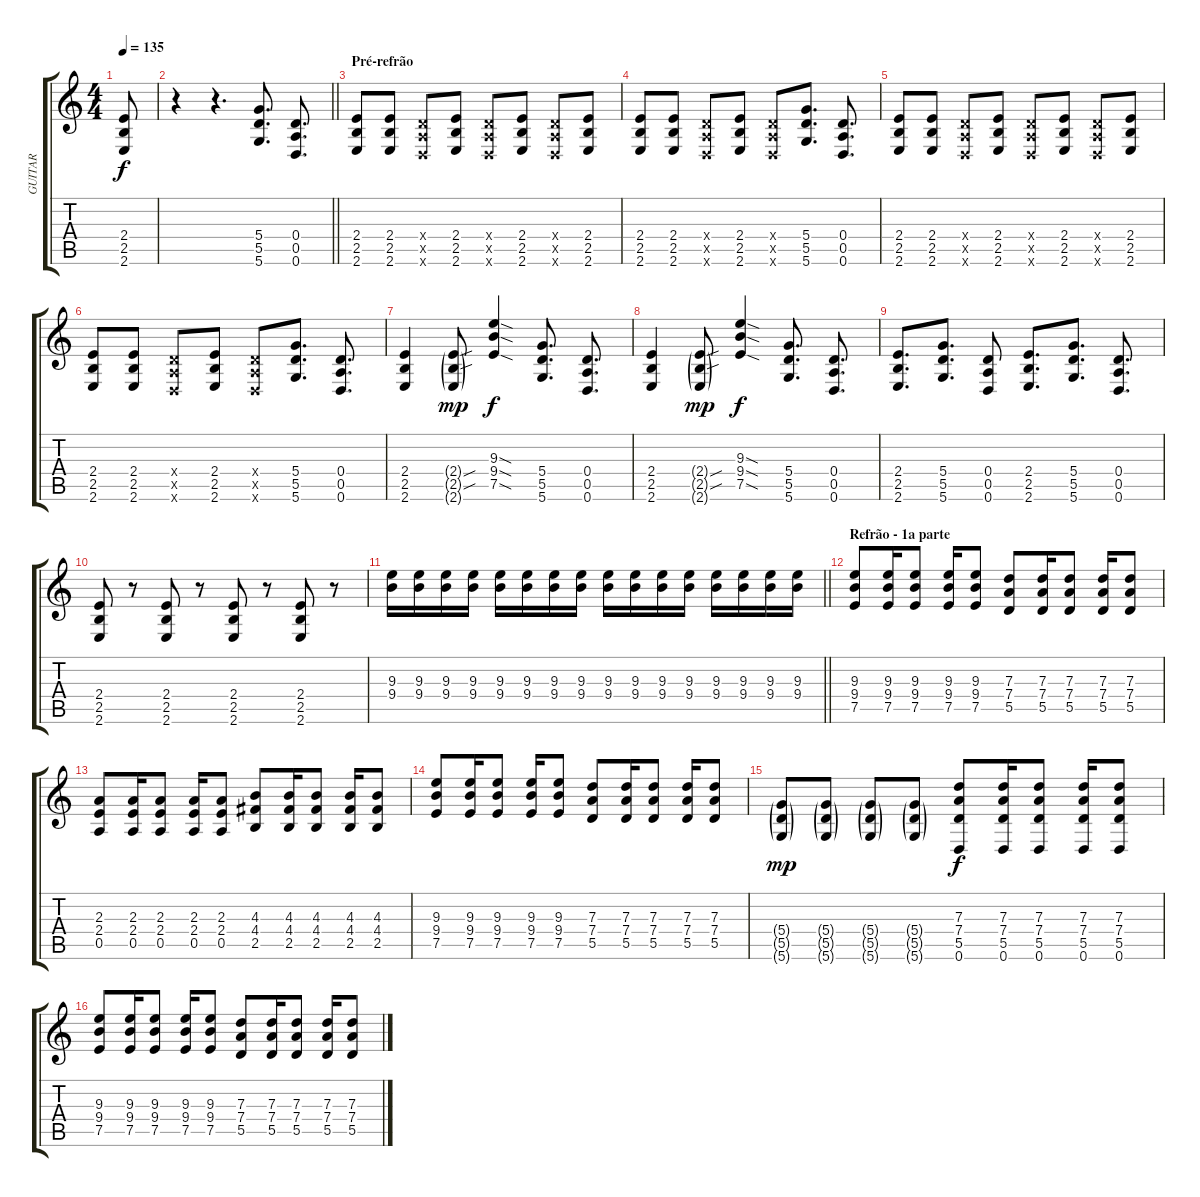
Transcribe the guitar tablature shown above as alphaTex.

\track ("GUITAR" "GUITAR") {instrument overdrivenguitar}
\staff {score tabs}
\tuning (E4 B3 G3 D3 A2 D2) {hide}
\ts (4 4)
\tempo 135
\clef g2
\ks c
(2.4 2.5 2.6).8{dy f} |
\barLineRight lightlight
r.4 r.4{d} (5.4 5.5 5.6).8{d} (0.4 0.5 0.6).8{d} |
\section ("" "Pré-refrão")
(2.4 2.5 2.6).8 (2.4 2.5 2.6).8 (0.4{x} 0.5{x} 0.6{x}).8 (2.4 2.5 2.6).8 (0.4{x} 0.5{x} 0.6{x}).8 (2.4 2.5 2.6).8 (0.4{x} 0.5{x} 0.6{x}).8 (2.4 2.5 2.6).8 |
(2.4 2.5 2.6).8 (2.4 2.5 2.6).8 (0.4{x} 0.5{x} 0.6{x}).8 (2.4 2.5 2.6).8 (0.4{x} 0.5{x} 0.6{x}).8 (5.4 5.5 5.6).8{d} (0.4 0.5 0.6).8{d} |
(2.4 2.5 2.6).8 (2.4 2.5 2.6).8 (0.4{x} 0.5{x} 0.6{x}).8 (2.4 2.5 2.6).8 (0.4{x} 0.5{x} 0.6{x}).8 (2.4 2.5 2.6).8 (0.4{x} 0.5{x} 0.6{x}).8 (2.4 2.5 2.6).8 |
(2.4 2.5 2.6).8 (2.4 2.5 2.6).8 (0.4{x} 0.5{x} 0.6{x}).8 (2.4 2.5 2.6).8 (0.4{x} 0.5{x} 0.6{x}).8 (5.4 5.5 5.6).8{d} (0.4 0.5 0.6).8{d} |
(2.4 2.5 2.6).4 (2.4{sou g} 2.5{sou g} 2.6{g}).8{dy mp} (9.3{sod} 9.4{sod} 7.5{sod}).4{dy f} (5.4 5.5 5.6).8{d} (0.4 0.5 0.6).8{d} |
(2.4 2.5 2.6).4 (2.4{sou g} 2.5{sou g} 2.6{g}).8{dy mp} (9.3{sod} 9.4{sod} 7.5{sod}).4{dy f} (5.4 5.5 5.6).8{d} (0.4 0.5 0.6).8{d} |
(2.4 2.5 2.6).8{d} (5.4 5.5 5.6).8{d} (0.4 0.5 0.6).8 (2.4 2.5 2.6).8{d} (5.4 5.5 5.6).8{d} (0.4 0.5 0.6).8{d} |
(2.4 2.5 2.6).8 r.8 (2.4 2.5 2.6).8 r.8 (2.4 2.5 2.6).8 r.8 (2.4 2.5 2.6).8 r.8 |
\barLineRight lightlight
(9.3 9.4).16 (9.3 9.4).16 (9.3 9.4).16 (9.3 9.4).16 (9.3 9.4).16 (9.3 9.4).16 (9.3 9.4).16 (9.3 9.4).16 (9.3 9.4).16 (9.3 9.4).16 (9.3 9.4).16 (9.3 9.4).16 (9.3 9.4).16 (9.3 9.4).16 (9.3 9.4).16 (9.3 9.4).16 |
\section ("" "Refrão - 1a parte")
(9.3 9.4 7.5).8 (9.3 9.4 7.5).16 (9.3 9.4 7.5).8 (9.3 9.4 7.5).16 (9.3 9.4 7.5).8 (7.3 7.4 5.5).8 (7.3 7.4 5.5).16 (7.3 7.4 5.5).8 (7.3 7.4 5.5).16 (7.3 7.4 5.5).8 |
(2.3 2.4 0.5).8 (2.3 2.4 0.5).16 (2.3 2.4 0.5).8 (2.3 2.4 0.5).16 (2.3 2.4 0.5).8 (4.3 4.4 2.5).8 (4.3 4.4 2.5).16 (4.3 4.4 2.5).8 (4.3 4.4 2.5).16 (4.3 4.4 2.5).8 |
(9.3 9.4 7.5).8 (9.3 9.4 7.5).16 (9.3 9.4 7.5).8 (9.3 9.4 7.5).16 (9.3 9.4 7.5).8 (7.3 7.4 5.5).8 (7.3 7.4 5.5).16 (7.3 7.4 5.5).8 (7.3 7.4 5.5).16 (7.3 7.4 5.5).8 |
(5.4{g} 5.5{g} 5.6{g}).8{dy mp} (5.4{g} 5.5{g} 5.6{g}).8 (5.4{g} 5.5{g} 5.6{g}).8 (5.4{g} 5.5{g} 5.6{g}).8 (7.3 7.4 5.5 0.6).8{dy f} (7.3 7.4 5.5 0.6).16 (7.3 7.4 5.5 0.6).8 (7.3 7.4 5.5 0.6).16 (7.3 7.4 5.5 0.6).8 |
(9.3 9.4 7.5).8 (9.3 9.4 7.5).16 (9.3 9.4 7.5).8 (9.3 9.4 7.5).16 (9.3 9.4 7.5).8 (7.3 7.4 5.5).8 (7.3 7.4 5.5).16 (7.3 7.4 5.5).8 (7.3 7.4 5.5).16 (7.3 7.4 5.5).8
